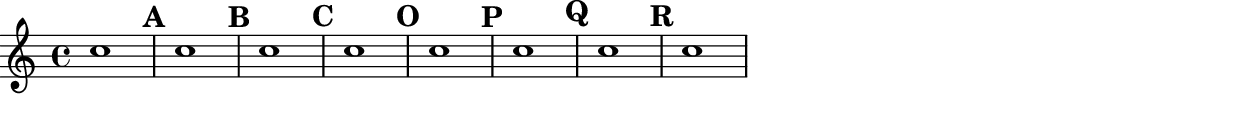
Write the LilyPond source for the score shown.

%% Generated by lilypond-book
%% Options: [exampleindent=10.16\mm,indent=0\mm,line-width=160\mm,paper-height=845.047\pt,paper-width=597.508\pt,papersize='(cons (* 597.508 pt) (* 845.047 pt))]
\include "lilypond-book-preamble.ly"


% ****************************************************************
% Start cut-&-pastable-section
% ****************************************************************

#(ly:set-option 'eps-box-padding 3.000000)



\paper {
  #(set-paper-size '(cons (* 597.508 pt) (* 845.047 pt)))
  indent = 0\mm
  line-width = 160\mm
  % offset the left padding, also add 1mm as lilypond creates cropped
  % images with a little space on the right
  line-width = #(- line-width (* mm  3.000000) (* mm 1))
}

\layout {
  
}




% ****************************************************************
% ly snippet:
% ****************************************************************
\sourcefilename "snippets/forcing-rehearsal-marks-to-start-from-a-given-letter-or-number.ly"
\sourcefileline 0
%% DO NOT EDIT this file manually; it was automatically
%% generated from the LilyPond Wiki
%% (https://wiki.lilypond.community).
%%
%% Make any changes in the Wiki itself, or in
%% `Documentation/snippets/new/`, then run
%% `scripts/auxiliar/makelsr.pl`.
%%
%% This file is in the public domain.

\version "2.24.0"

\header {
%% Translation of GIT committish: 0cc270b871321ae5aa8622cea8d8262aafd16641
  texidocja = "
このスニペットは、リハーサル記号の自動付番を、指定した番号や文字から始める@c
例を示しています。
"
  doctitleja = "リハーサル記号を指定した番号や文字から始める"

%% Translation of GIT committish: 41a008e75e2fe29536406cdf0d71c32a4606f2b8
  texidocfr = "
Voici comment initialiser arbitrairement une indication automatique de
repère, qu'elle soit alphabétique ou numérique :
"

  doctitlefr = "Fixation arbitraire du numéro de repère de départ"

%% Translation of GIT committish: b35da384a3367d8ee49a28f697c0ae8fb88b2e1e
  texidoces = "
Este fragmento de código muestra cómo obtener marcas de ensayo
ordenadas automáticamente, pero partiendo de la letra o número
deseados.

"
  doctitlees = "Forzar que las marcas  de ensayo comiencen en una letra o número dados"

%% Translation of GIT committish: ff9ca62acddb818b7788d7818a5c7eb0ddb6cdcb
  texidocca = "
Aquest fragment de codi mostra com obtenir marques d'assaig
ordenades automàticament, però partint de la lletra o nombre
desitjat.

"
  doctitleca = "Forçar que les marques d'assaig comencin en una lletra o nombre donats"

  categories = "Automatic notation, Preparing parts, Really simple,
                Rhythms"

  texidoc = "
This snippet demonstrates how to obtain automatic ordered rehearsal
marks, but from the letter or number desired.
"

  doctitle = "Forcing rehearsal marks to start from a given letter or number"
} % begin verbatim


\relative c'' {
  c1 \mark \default
  c1 \mark \default
  c1 \mark \default
  c1 \mark #14
  c1 \mark \default
  c1 \mark \default
  c1 \mark \default
  c1
}



% ****************************************************************
% end ly snippet
% ****************************************************************
